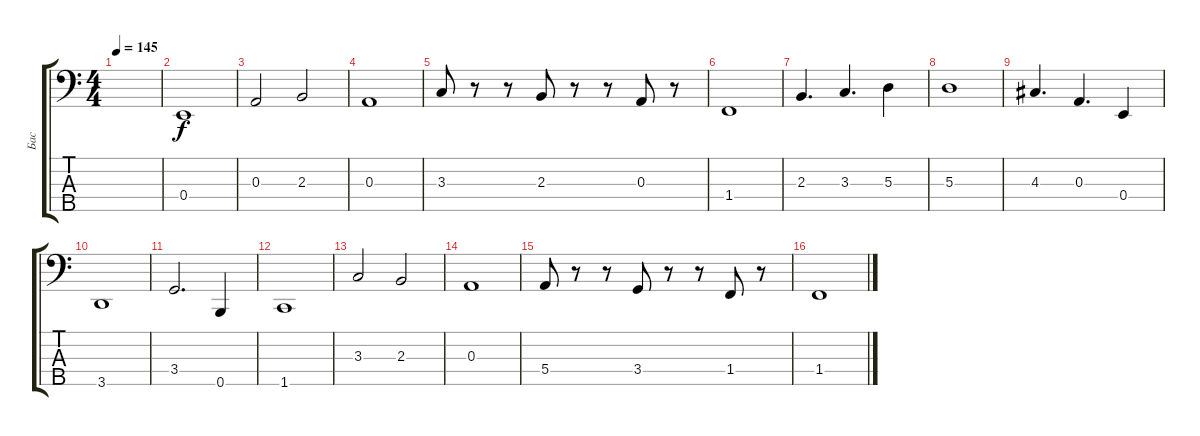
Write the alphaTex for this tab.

\track ("Бас" "Бас") {instrument electricbassfinger}
\staff {score tabs}
\tuning (G2 D2 A1 E1 B0) {hide}
\ts (4 4)
\tempo 145
\clef f4
\ks c
|
0.4.1 |
0.3.2 2.3.2 |
0.3.1 |
3.3.8 r.8 r.8 2.3.8 r.8 r.8 0.3.8 r.8 |
1.4.1 |
2.3.4{d} 3.3.4{d} 5.3.4 |
5.3.1 |
4.3.4{d} 0.3.4{d} 0.4.4 |
3.5.1 |
3.4.2{d} 0.5.4 |
1.5.1 |
3.3.2 2.3.2 |
0.3.1 |
5.4.8 r.8 r.8 3.4.8 r.8 r.8 1.4.8 r.8 |
1.4.1
